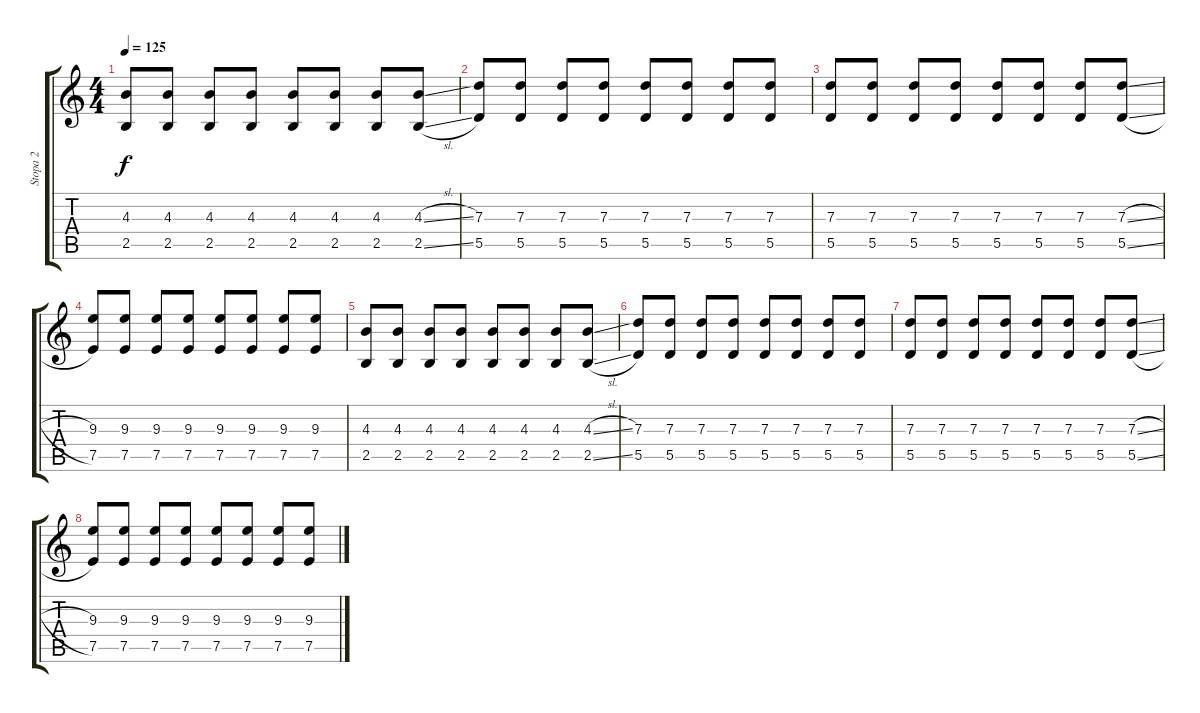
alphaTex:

\track ("Stopa 2" "Stopa 2") {instrument overdrivenguitar}
\staff {score tabs}
\tuning (E4 B3 G3 D3 A2 E2) {hide}
\ts (4 4)
\tempo 125
\clef g2
\ks c
(4.3 2.5).8{dy f} (4.3 2.5).8 (4.3 2.5).8 (4.3 2.5).8 (4.3 2.5).8 (4.3 2.5).8 (4.3 2.5).8 (4.3{sl} 2.5{sl}).8 |
(7.3 5.5).8 (7.3 5.5).8 (7.3 5.5).8 (7.3 5.5).8 (7.3 5.5).8 (7.3 5.5).8 (7.3 5.5).8 (7.3 5.5).8 |
(7.3 5.5).8 (7.3 5.5).8 (7.3 5.5).8 (7.3 5.5).8 (7.3 5.5).8 (7.3 5.5).8 (7.3 5.5).8 (7.3{sl} 5.5{sl}).8 |
(9.3 7.5).8 (9.3 7.5).8 (9.3 7.5).8 (9.3 7.5).8 (9.3 7.5).8 (9.3 7.5).8 (9.3 7.5).8 (9.3 7.5).8 |
(4.3 2.5).8 (4.3 2.5).8 (4.3 2.5).8 (4.3 2.5).8 (4.3 2.5).8 (4.3 2.5).8 (4.3 2.5).8 (4.3{sl} 2.5{sl}).8 |
(7.3 5.5).8 (7.3 5.5).8 (7.3 5.5).8 (7.3 5.5).8 (7.3 5.5).8 (7.3 5.5).8 (7.3 5.5).8 (7.3 5.5).8 |
(7.3 5.5).8 (7.3 5.5).8 (7.3 5.5).8 (7.3 5.5).8 (7.3 5.5).8 (7.3 5.5).8 (7.3 5.5).8 (7.3{sl} 5.5{sl}).8 |
(9.3 7.5).8 (9.3 7.5).8 (9.3 7.5).8 (9.3 7.5).8 (9.3 7.5).8 (9.3 7.5).8 (9.3 7.5).8 (9.3 7.5).8
